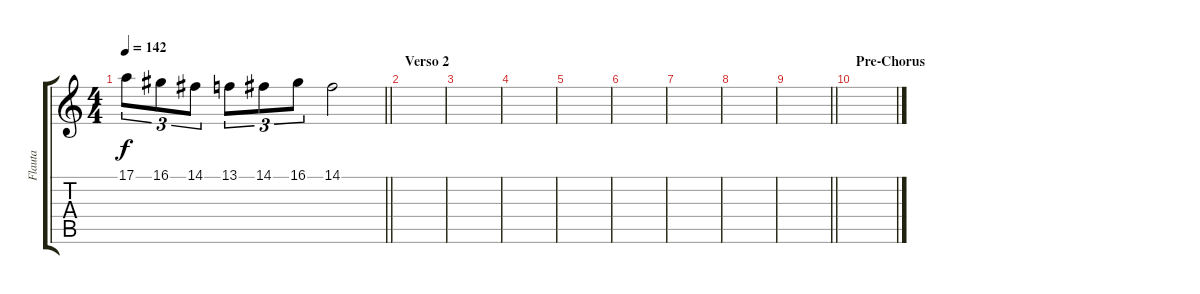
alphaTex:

\track ("Flauta" "Flauta") {instrument flute}
\staff {score tabs}
\tuning (E4 B3 G3 D3 A2 E2) {hide}
\ts (4 4)
\tempo 142
\clef g2
\barLineRight lightlight
\ks c
17.1.8{tu (3 2) dy f} 16.1.8{tu (3 2)} 14.1.8{tu (3 2)} 13.1.8{tu (3 2)} 14.1.8{tu (3 2)} 16.1.8{tu (3 2)} 14.1.2 |
\section ("" "Verso 2")
|
|
|
|
|
|
|
\barLineRight lightlight
|
\section ("" "Pre-Chorus")
